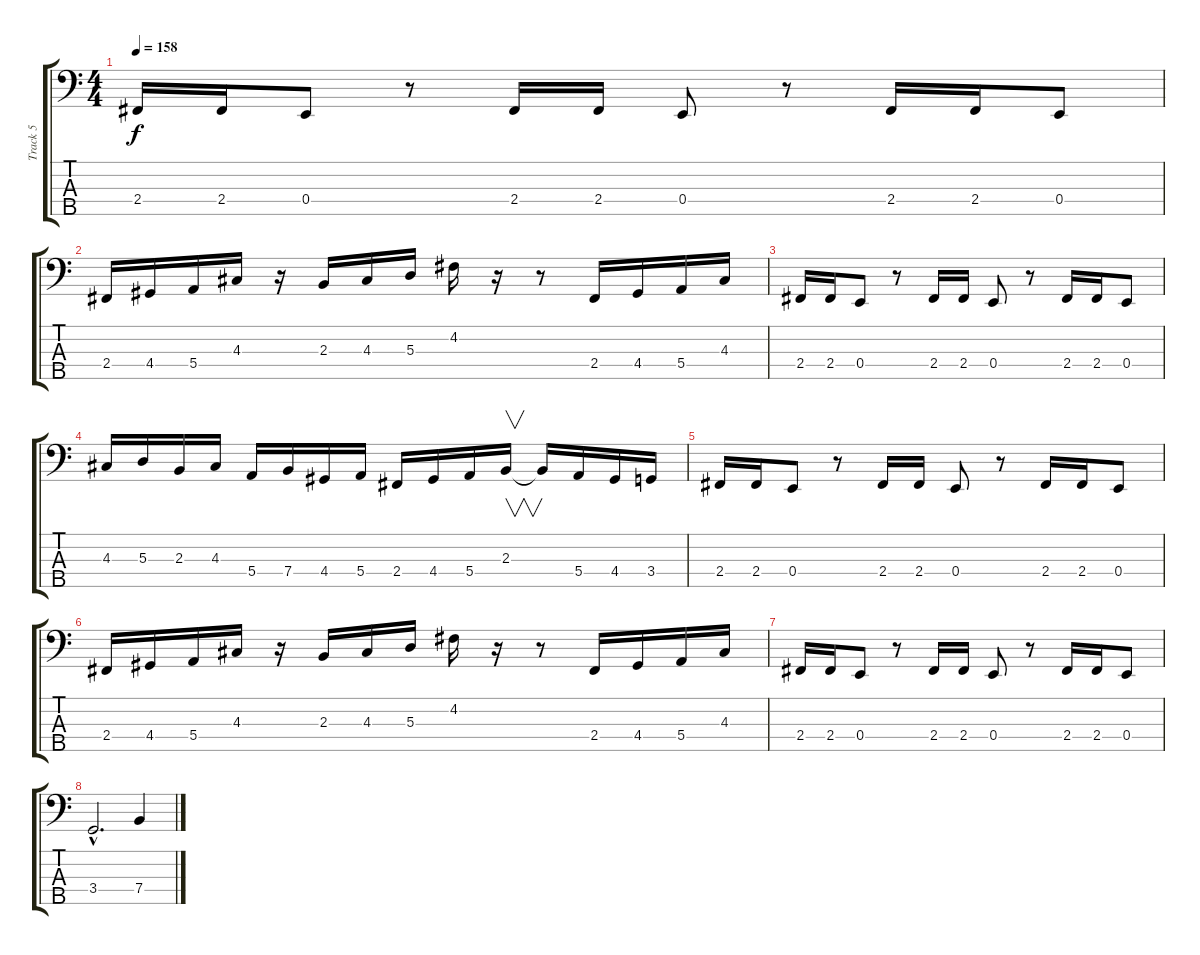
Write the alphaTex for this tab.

\track ("Track 5" "Track 5") {instrument electricbasspick}
\staff {score tabs}
\tuning (G2 D2 A1 E1 B0) {hide}
\ts (4 4)
\tempo 158
\clef f4
\ks c
2.4.16{dy f} 2.4.16 0.4.8 r.8 2.4.16 2.4.16 0.4.8 r.8 2.4.16 2.4.16 0.4.8 |
2.4.16 4.4.16 5.4.16 4.3.16 r.16 2.3.16 4.3.16 5.3.16 4.2.16 r.16 r.8 2.4.16 4.4.16 5.4.16 4.3.16 |
2.4.16 2.4.16 0.4.8 r.8 2.4.16 2.4.16 0.4.8 r.8 2.4.16 2.4.16 0.4.8 |
4.3.16 5.3.16 2.3.16 4.3.16 5.4.16 7.4.16 4.4.16 5.4.16 2.4.16 4.4.16 5.4.16 2.3.16{v} 2.3{t}.16 5.4.16 4.4.16 3.4.16 |
2.4.16 2.4.16 0.4.8 r.8 2.4.16 2.4.16 0.4.8 r.8 2.4.16 2.4.16 0.4.8 |
2.4.16 4.4.16 5.4.16 4.3.16 r.16 2.3.16 4.3.16 5.3.16 4.2.16 r.16 r.8 2.4.16 4.4.16 5.4.16 4.3.16 |
2.4.16 2.4.16 0.4.8 r.8 2.4.16 2.4.16 0.4.8 r.8 2.4.16 2.4.16 0.4.8 |
3.4{hac}.2{d} 7.4{ss}.4
